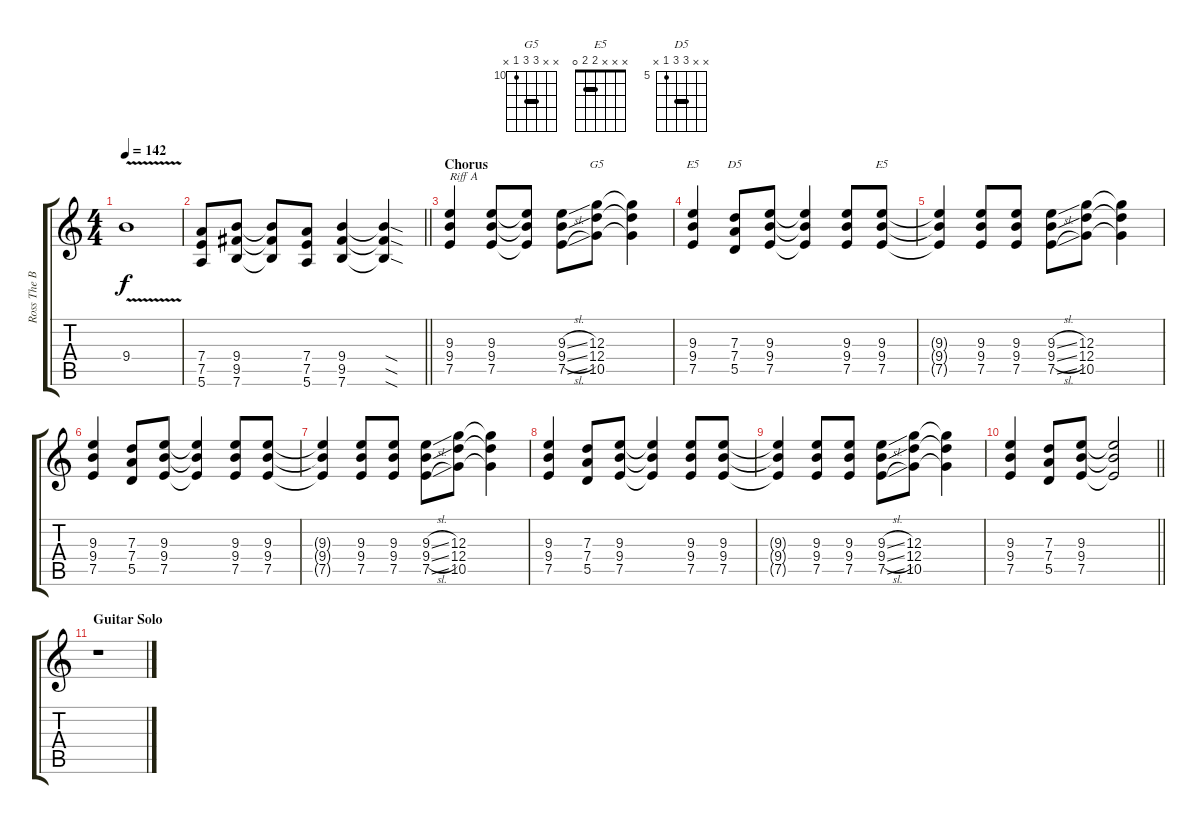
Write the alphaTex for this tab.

\track ("Ross The Boss-Rhythm" "Ross The B") {instrument distortionguitar}
\staff {score tabs}
\tuning (E4 B3 G3 D3 A2 E2) {hide}
\chord ("G5" x x 12 12 10 x) {firstfret 10 barre 12}
\chord ("E5" x x 9 9 7 x) {firstfret 7 barre 9}
\chord ("D5" x x 7 7 5 x) {firstfret 5 barre 7}
\chord ("E5" x x x 2 2 0) {barre 2}
\ts (4 4)
\tempo 142
\clef g2
\ks c
9.4{v}.1{dy f} |
\barLineRight lightlight
(7.4 7.5 5.6).8{volume 8} (9.4 9.5 7.6).8 (9.4{t} 9.5{t} 7.6{t}).8 (7.4 7.5 5.6).8 (9.4 9.5 7.6).4 (9.4{sod t} 9.5{sod t} 7.6{sod t}).4 |
\section ("" "Chorus")
(9.3 9.4 7.5).4{txt "Riff A"} (9.3 9.4 7.5).8 (9.3{t} 9.4{t} 7.5{t}).8 (9.3{sl} 9.4{sl} 7.5{sl}).8 (12.3 12.4 10.5).8{ch "G5"} (12.3{t} 12.4{t} 10.5{t}).4 |
(9.3 9.4 7.5).4{ch "E5"} (7.3 7.4 5.5).8{ch "D5"} (9.3 9.4 7.5).8 (9.3{t} 9.4{t} 7.5{t}).4 (9.3 9.4 7.5).8 (9.3 9.4 7.5).8{ch "E5"} |
(9.3{t} 9.4{t} 7.5{t}).4 (9.3 9.4 7.5).8 (9.3 9.4 7.5).8 (9.3{sl} 9.4{sl} 7.5{sl}).8 (12.3 12.4 10.5).8 (12.3{t} 12.4{t} 10.5{t}).4 |
(9.3 9.4 7.5).4 (7.3 7.4 5.5).8 (9.3 9.4 7.5).8 (9.3{t} 9.4{t} 7.5{t}).4 (9.3 9.4 7.5).8 (9.3 9.4 7.5).8 |
(9.3{t} 9.4{t} 7.5{t}).4 (9.3 9.4 7.5).8 (9.3 9.4 7.5).8 (9.3{sl} 9.4{sl} 7.5{sl}).8 (12.3 12.4 10.5).8 (12.3{t} 12.4{t} 10.5{t}).4 |
(9.3 9.4 7.5).4 (7.3 7.4 5.5).8 (9.3 9.4 7.5).8 (9.3{t} 9.4{t} 7.5{t}).4 (9.3 9.4 7.5).8 (9.3 9.4 7.5).8 |
(9.3{t} 9.4{t} 7.5{t}).4 (9.3 9.4 7.5).8 (9.3 9.4 7.5).8 (9.3{sl} 9.4{sl} 7.5{sl}).8 (12.3 12.4 10.5).8 (12.3{t} 12.4{t} 10.5{t}).4 |
\barLineRight lightlight
(9.3 9.4 7.5).4 (7.3 7.4 5.5).8 (9.3 9.4 7.5).8 (9.3{t} 9.4{t} 7.5{t}).2 |
\section ("" "Guitar Solo")
r.1
